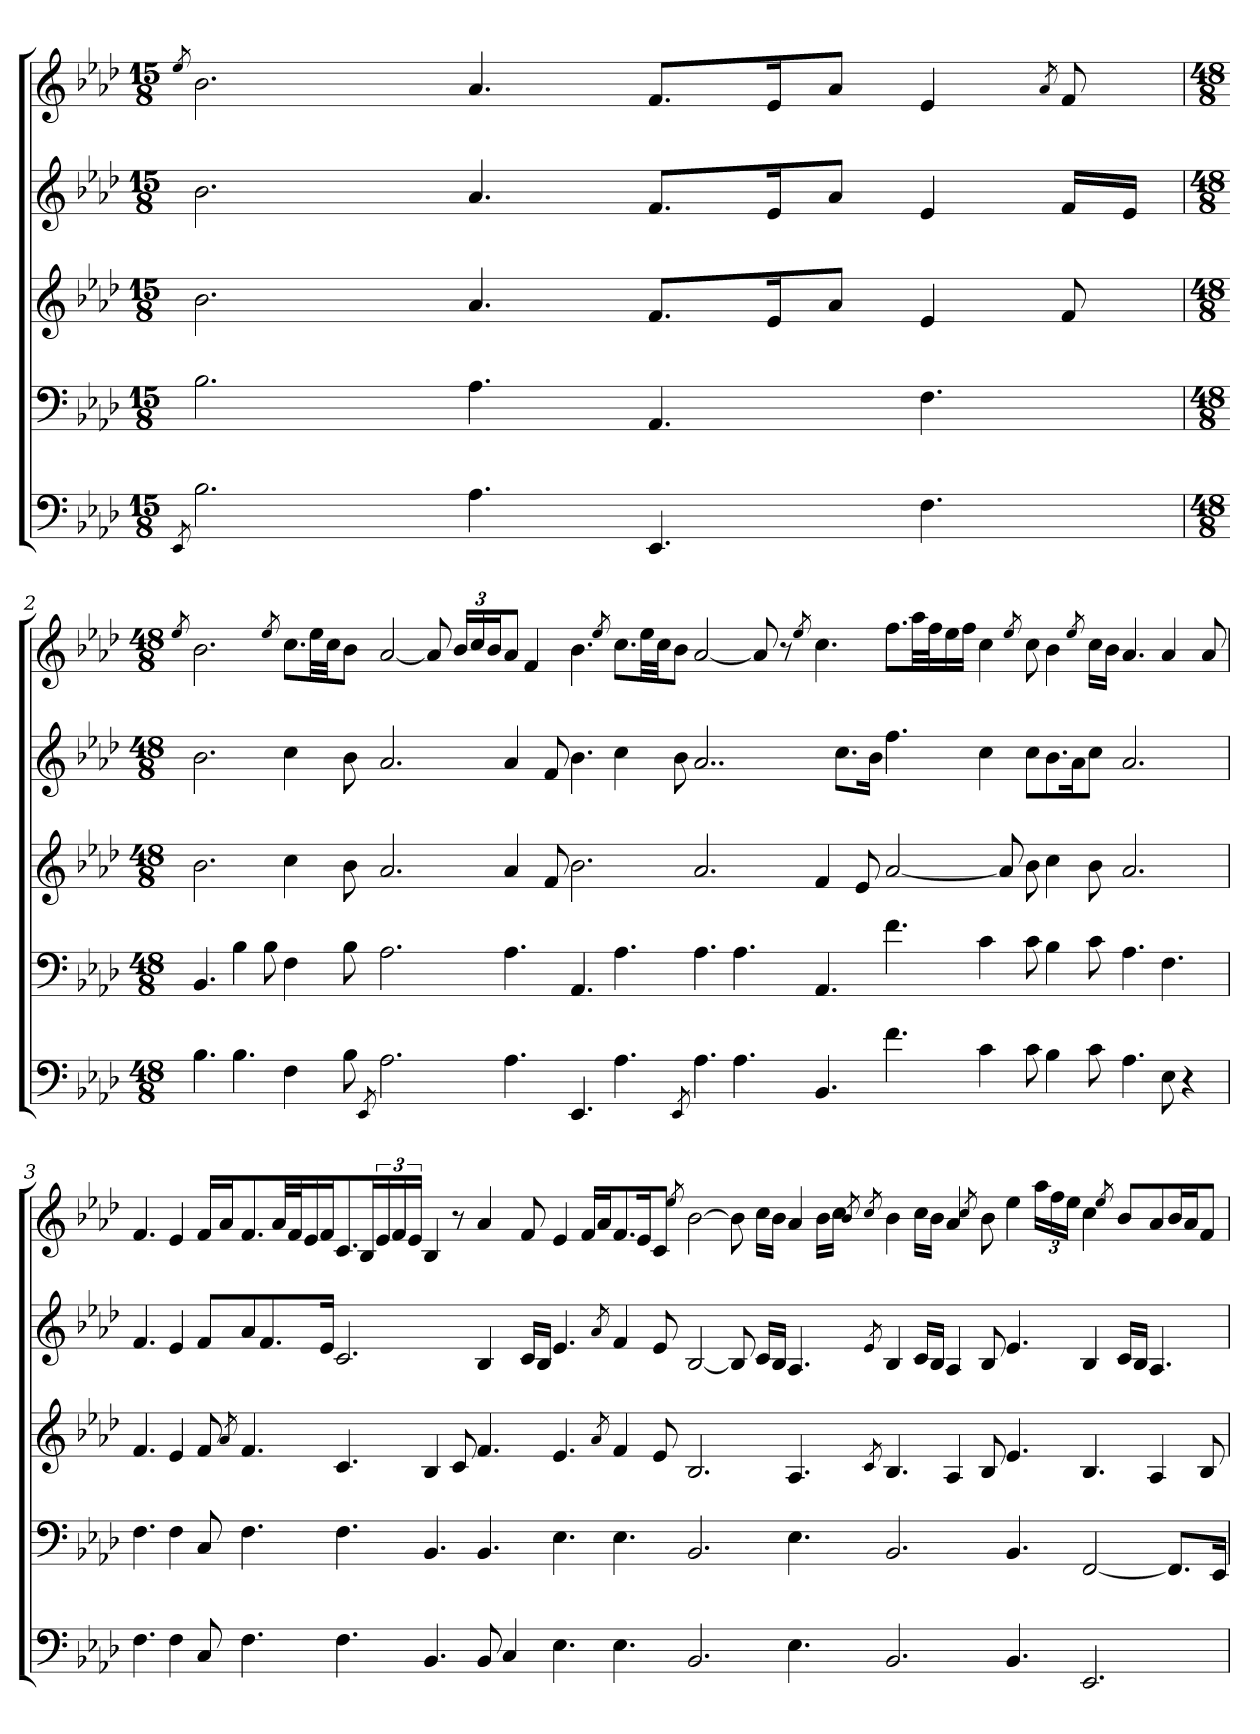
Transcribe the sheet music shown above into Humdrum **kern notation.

**kern	**kern	**kern	**kern	**kern
*part5	*part4	*part3	*part2	*part1
*staff5	*staff4	*staff3	*staff2	*staff1
*clefF4	*clefF4	*clefG2	*clefG2	*clefG2
*k[b-e-a-d-]	*k[b-e-a-d-]	*k[b-e-a-d-]	*k[b-e-a-d-]	*k[b-e-a-d-]
*M15/8	*M15/8	*M15/8	*M15/8	*M15/8
=1	=1	=1	=1	=1
8qEE-	.	.	.	8qee-
2.B-	2.B-	2.b-	2.b-	2.b-
4.A-	4.A-	4.a-	4.a-	4.a-
4.EE-	4.AA-	8.f/L	8.f/L	8.f/L
.	.	16e-/K	16e-/K	16e-/K
.	.	8a-/J	8a-/J	8a-/J
4.F	4.F	4e-	4e-	4e-
.	.	.	.	8qa-
.	.	8f	16f/LL	8f
.	.	.	16e-/JJ	.
=2	=2	=2	=2	=2
*M48/8	*M48/8	*M48/8	*M48/8	*M48/8
.	.	.	.	8qee-
4.B-	4.BB-	2.b-	2.b-	2.b-
4.B-	4B-	.	.	.
.	8B-	.	.	.
.	.	.	.	8qee-
4F	4F	4cc	4cc	8.cc\L
.	.	.	.	32ee-\LL
.	.	.	.	32cc\JJ
8B-	8B-	8b-	8b-	8b-\J
8qEE-	.	.	.	.
2.A-	2.A-	2.a-	2.a-	[2a-
.	.	.	.	8a-]
.	.	.	.	24b-/LL
.	.	.	.	24cc/
.	.	.	.	24b-/J
4.A-	4.A-	4a-	4a-	8a-/J
.	.	.	.	4f
.	.	8f	8f	.
4.EE-	4.AA-	2.b-	4.b-	4.b-
.	.	.	.	8qee-
4.A-	4.A-	.	4cc	8.cc\L
.	.	.	.	32ee-\LL
.	.	.	.	32cc\JJ
.	.	.	8b-	8b-\J
8qEE-	.	.	.	.
4.A-	4.A-	2.a-	2..a-	[2a-
4.A-	4.A-	.	.	.
.	.	.	.	8a-]
.	.	.	.	8r
.	.	.	.	8qee-
4.BB-	4.AA-	4f	.	4.cc
.	.	.	8.cc\L	.
.	.	8e-	.	.
.	.	.	16b-\Jk	.
4.f	4.f	[2a-	4.ff	8.ff\L
.	.	.	.	32aa-\LL
.	.	.	.	32ff\J
.	.	.	.	16ee-\
.	.	.	.	16ff\JJ
4c	4c	.	4cc	4cc
.	.	8a-]	.	.
.	.	.	.	8qee-
8c	8c	8b-	8cc\L	8cc
4B-	4B-	4cc	8.b-\	4b-
.	.	.	16a-\K	.
.	.	.	.	8qee-
8c	8c	8b-	8cc\J	16cc\LL
.	.	.	.	16b-\JJ
4.A-	4.A-	2.a-	2.a-	4.a-
8E-	4.F	.	.	4a-
4r	.	.	.	.
.	.	.	.	8a-
=3	=3	=3	=3	=3
4.F	4.F	4.f	4.f	4.f
4F	4F	4e-	4e-	4e-
8C	8C	8f	8f/L	16f/LL
.	.	.	.	16a-/J
.	.	8qa-	.	.
4.F	4.F	4.f	8a-/	8.f/
.	.	.	8.f/	.
.	.	.	.	32a-/LL
.	.	.	.	32f/J
.	.	.	.	16e-/
.	.	.	16e-/Jk	16f/J
4.F	4.F	4.c	2.c	8.c/
.	.	.	.	16B-/L
.	.	.	.	24e-/
.	.	.	.	24f/
.	.	.	.	24e-/JJ
4.BB-	4.BB-	4B-	.	4B-
.	.	8c	.	8r
8BB-	4.BB-	4.f	4B-	4a-
4C	.	.	.	.
.	.	.	16c/LL	8f
.	.	.	16B-/JJ	.
4.E-	4.E-	4.e-	4.e-	4e-
.	.	.	.	16f/LL
.	.	.	.	16a-/J
.	.	8qa-	8qa-	.
4.E-	4.E-	4f	4f	8.f/
.	.	.	.	16e-/K
.	.	8e-	8e-	8c/J
.	.	.	.	8qee-
2.BB-	2.BB-	2.B-	[2B-	[2b-
.	.	.	8B-]	8b-]
.	.	.	16c/LL	16cc\LL
.	.	.	16B-/JJ	16b-\JJ
4.E-	4.E-	4.A-	4.A-	4a-
.	.	.	.	16b-\LL
.	.	.	.	16cc\JJ
.	.	.	.	8qb-
.	.	8qc	8qe-	8qcc
2.BB-	2.BB-	4.B-	4B-	4b-
.	.	.	16c/LL	16cc\LL
.	.	.	16B-/JJ	16b-\JJ
.	.	4A-	4A-	4a-
.	.	.	.	8qcc
.	.	8B-	8B-	8b-
4.BB-	4.BB-	4.e-	4.e-	4ee-
.	.	.	.	24aa-\LL
.	.	.	.	24ff\
.	.	.	.	24ee-\JJ
2.EE-	[2FF	4.B-	4B-	4cc
.	.	.	.	8qee-
.	.	.	16c/LL	8b-/L
.	.	.	16B-/JJ	.
.	.	4A-	4.A-	8a-/
.	8.FF/L]	.	.	16b-/L
.	.	.	.	16a-/J
.	.	8B-	.	8f/J
.	16EE-/Jk	.	.	.
=	=	=	=	=
*-	*-	*-	*-	*-
